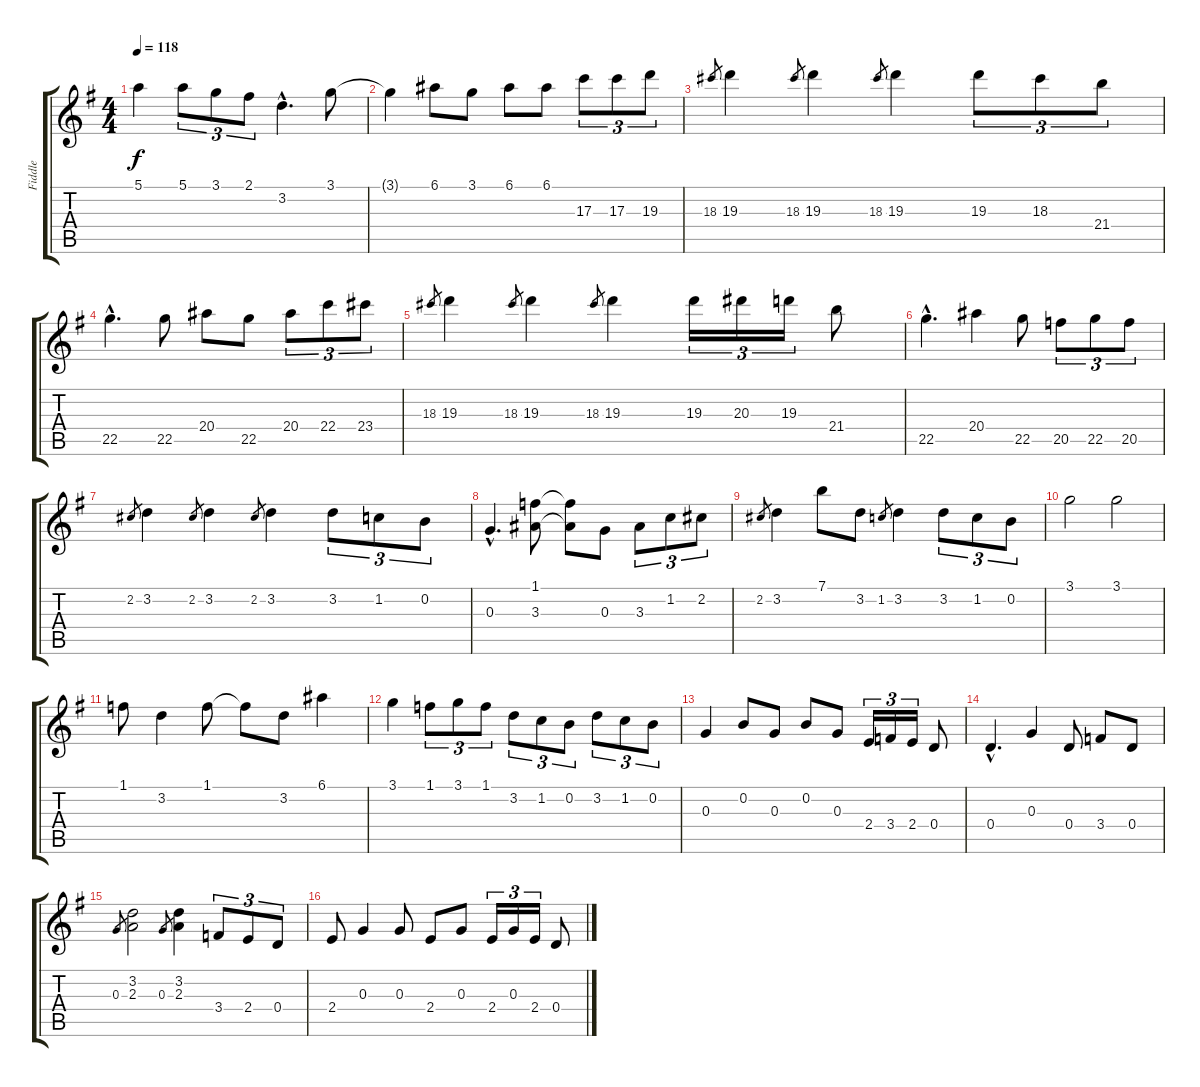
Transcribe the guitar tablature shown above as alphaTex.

\track ("Fiddle" "Fiddle") {instrument fiddle}
\staff {score tabs}
\tuning (E5 B4 G4 D4 A3 E3) {hide}
\ts (4 4)
\tempo 118
\clef g2
\ks g
5.1.4{dy f} 5.1.8{tu (3 2)} 3.1.8{tu (3 2)} 2.1.8{tu (3 2)} 3.2{hac}.4{d} 3.1.8 |
3.1{t}.4 6.1.8 3.1.8 6.1.8 6.1.8 17.3.8{tu (3 2)} 17.3.8{tu (3 2)} 19.3.8{tu (3 2)} |
18.3.8{gr} 19.3.4 18.3.8{gr} 19.3.4 18.3.8{gr} 19.3.4 19.3.8{tu (3 2)} 18.3.8{tu (3 2)} 21.4.8{tu (3 2)} |
22.5{hac}.4{d} 22.5.8 20.4.8 22.5.8 20.4.8{tu (3 2)} 22.4.8{tu (3 2)} 23.4.8{tu (3 2)} |
18.3.8{gr} 19.3.4 18.3.8{gr} 19.3.4 18.3.8{gr} 19.3.4 19.3.16{tu (3 2)} 20.3.16{tu (3 2)} 19.3.16{tu (3 2)} 21.4.8 |
22.5{hac}.4{d} 20.4.4 22.5.8 20.5.8{tu (3 2)} 22.5.8{tu (3 2)} 20.5.8{tu (3 2)} |
2.2.8{gr} 3.2.4 2.2.8{gr} 3.2.4 2.2.8{gr} 3.2.4 3.2.8{tu (3 2)} 1.2.8{tu (3 2)} 0.2.8{tu (3 2)} |
0.3{hac}.4{d} (1.1 3.3).8 (1.1{t} 3.3{t}).8 0.3.8 3.3.8{tu (3 2)} 1.2.8{tu (3 2)} 2.2.8{tu (3 2)} |
2.2.8{gr} 3.2.4 7.1.8 3.2.8 1.2.8{gr} 3.2.4 3.2.8{tu (3 2)} 1.2.8{tu (3 2)} 0.2.8{tu (3 2)} |
3.1.2 3.1.2 |
1.1.8 3.2.4 1.1.8 1.1{t}.8 3.2.8 6.1.4 |
3.1.4 1.1.8{tu (3 2)} 3.1.8{tu (3 2)} 1.1.8{tu (3 2)} 3.2.8{tu (3 2)} 1.2.8{tu (3 2)} 0.2.8{tu (3 2)} 3.2.8{tu (3 2)} 1.2.8{tu (3 2)} 0.2.8{tu (3 2)} |
0.3.4 0.2.8 0.3.8 0.2.8 0.3.8 2.4.16{tu (3 2)} 3.4.16{tu (3 2)} 2.4.16{tu (3 2)} 0.4.8 |
0.4{hac}.4{d} 0.3.4 0.4.8 3.4.8 0.4.8 |
0.3.8{gr} (3.2 2.3).2 0.3.8{gr} (3.2 2.3).4 3.4.8{tu (3 2)} 2.4.8{tu (3 2)} 0.4.8{tu (3 2)} |
2.4.8 0.3.4 0.3.8 2.4.8 0.3.8 2.4.16{tu (3 2)} 0.3.16{tu (3 2)} 2.4.16{tu (3 2)} 0.4.8
